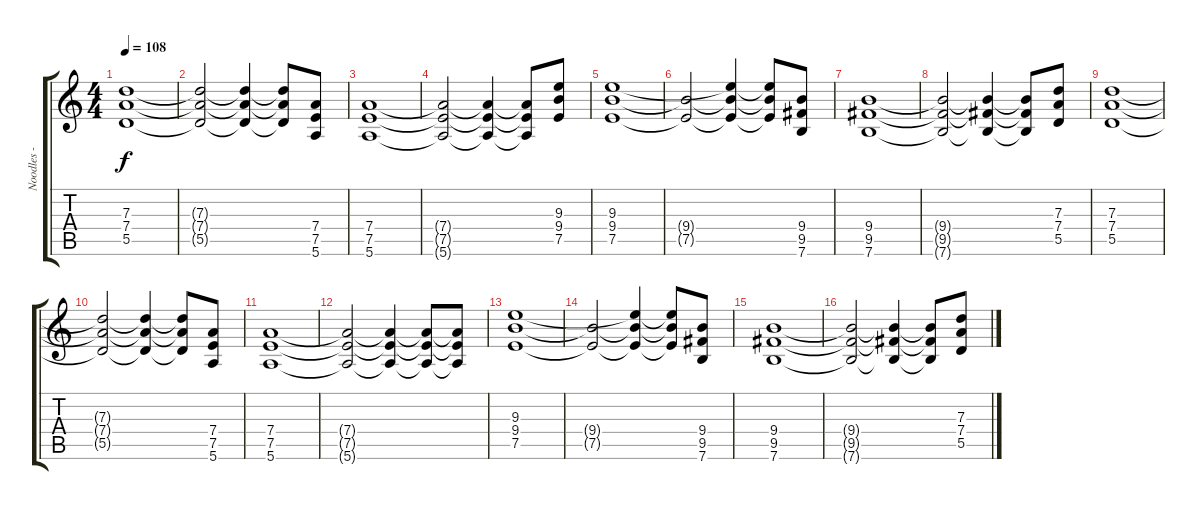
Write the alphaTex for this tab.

\track ("Noodles - Guitar Doubled" "Noodles - ") {instrument distortionguitar}
\staff {score tabs}
\tuning (E4 B3 G3 D3 A2 E2) {hide}
\ts (4 4)
\tempo 108
\clef g2
\ks c
(7.3 7.4 5.5).1{dy f} |
(7.3{t} 7.4{t} 5.5{t}).2 (7.3{t} 7.4{t} 5.5{t}).4 (7.3{t} 7.4{t} 5.5{t}).8 (7.4 7.5 5.6).8 |
(7.4 7.5 5.6).1 |
(7.4{t} 7.5{t} 5.6{t}).2 (7.4{t} 7.5{t} 5.6{t}).4 (7.4{t} 7.5{t} 5.6{t}).8 (9.3 9.4 7.5).8 |
(9.3 9.4 7.5).1 |
(9.4{t} 7.5{t}).2 (9.3{t} 9.4{t} 7.5{t}).4 (9.3{t} 9.4{t} 7.5{t}).8 (9.4 9.5 7.6).8 |
(9.4 9.5 7.6).1 |
(9.4{t} 9.5{t} 7.6{t}).2 (9.4{t} 9.5{t} 7.6{t}).4 (9.4{t} 9.5{t} 7.6{t}).8 (7.3 7.4 5.5).8 |
(7.3 7.4 5.5).1 |
(7.3{t} 7.4{t} 5.5{t}).2 (7.3{t} 7.4{t} 5.5{t}).4 (7.3{t} 7.4{t} 5.5{t}).8 (7.4 7.5 5.6).8 |
(7.4 7.5 5.6).1 |
(7.4{t} 7.5{t} 5.6{t}).2 (7.4{t} 7.5{t} 5.6{t}).4 (7.4{t} 7.5{t} 5.6{t}).8 (7.4{t} 7.5{t} 5.6{t}).8 |
(9.3 9.4 7.5).1 |
(9.4{t} 7.5{t}).2 (9.3{t} 9.4{t} 7.5{t}).4 (9.3{t} 9.4{t} 7.5{t}).8 (9.4 9.5 7.6).8 |
(9.4 9.5 7.6).1 |
(9.4{t} 9.5{t} 7.6{t}).2 (9.4{t} 9.5{t} 7.6{t}).4 (9.4{t} 9.5{t} 7.6{t}).8 (7.3 7.4 5.5).8
